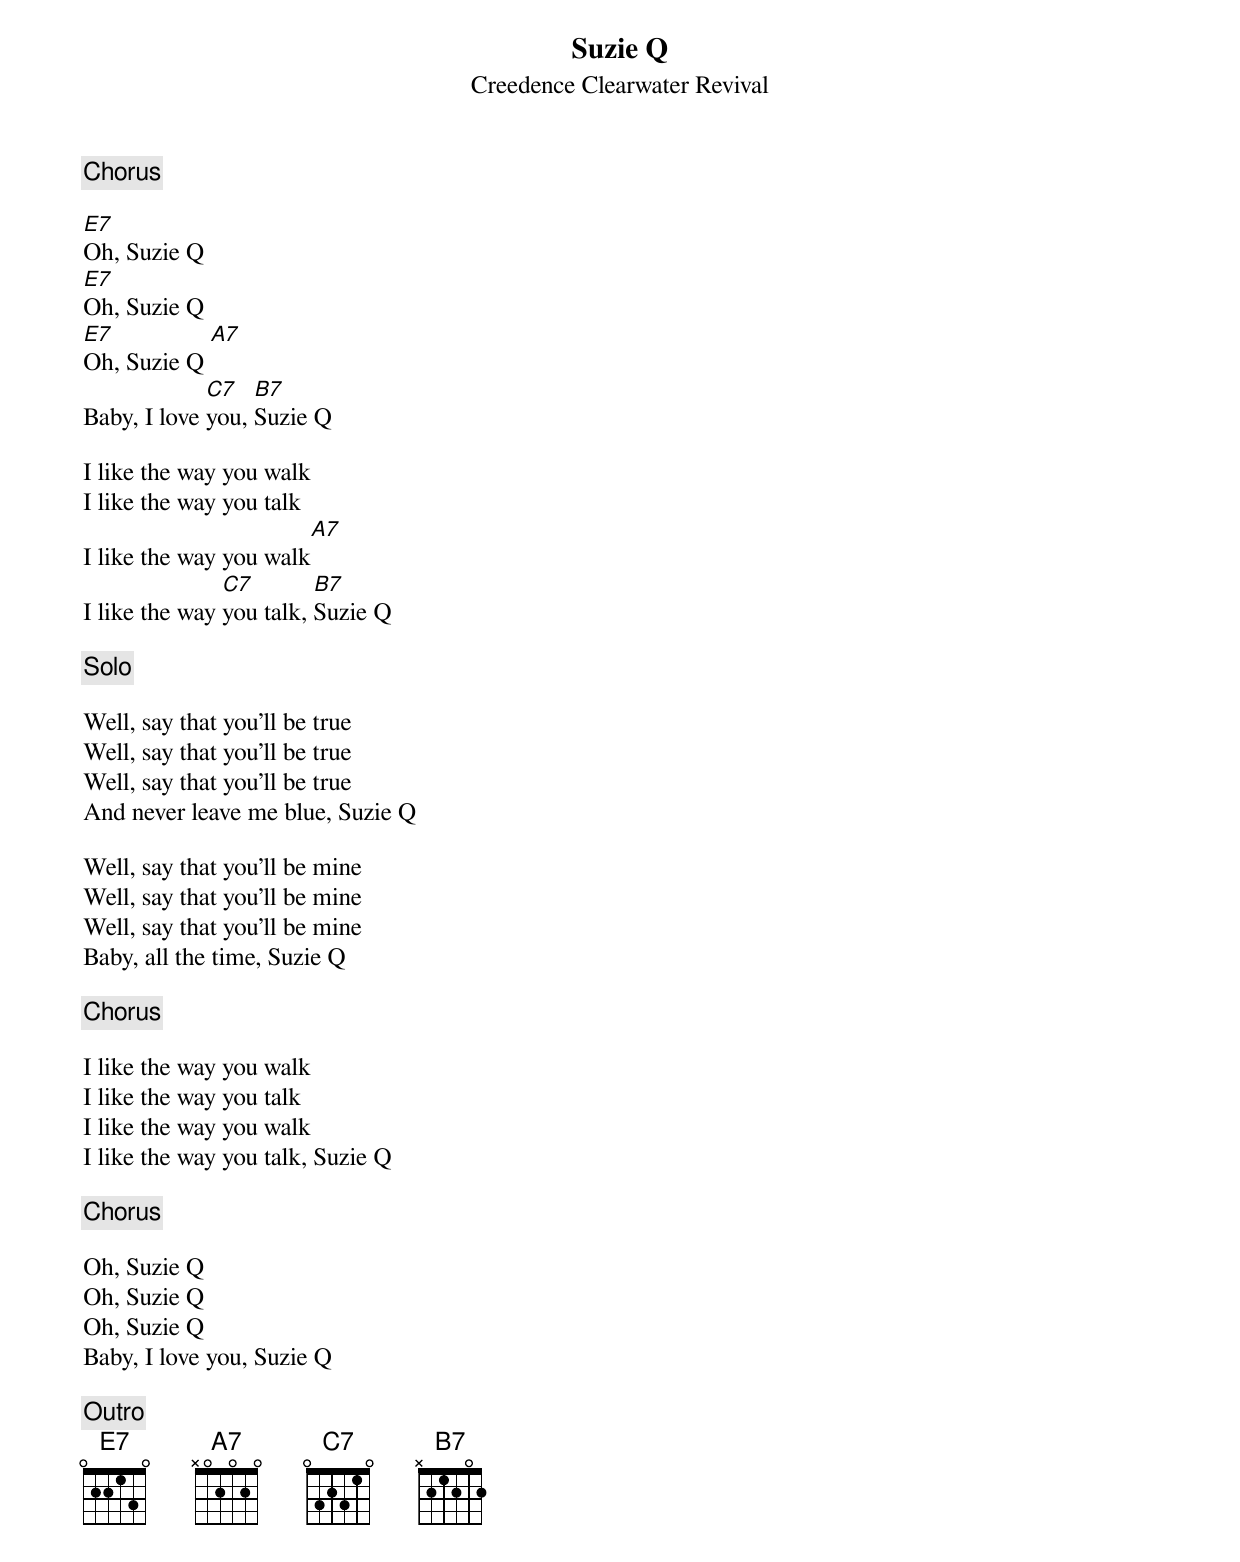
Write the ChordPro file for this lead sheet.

{title:Suzie Q}
{subtitle:Creedence Clearwater Revival}
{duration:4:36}
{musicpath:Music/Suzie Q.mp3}
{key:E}

{c:Chorus}

[E7]Oh, Suzie Q
[E7]Oh, Suzie Q
[E7]Oh, Suzie Q [A7]
Baby, I love [C7]you, [B7]Suzie Q

I like the way you walk
I like the way you talk
I like the way you walk[A7]
I like the way [C7]you talk, [B7]Suzie Q

{c:Solo}

Well, say that you'll be true
Well, say that you'll be true
Well, say that you'll be true
And never leave me blue, Suzie Q

Well, say that you'll be mine
Well, say that you'll be mine
Well, say that you'll be mine
Baby, all the time, Suzie Q

{c:Chorus}

I like the way you walk
I like the way you talk
I like the way you walk
I like the way you talk, Suzie Q

{c:Chorus}

Oh, Suzie Q
Oh, Suzie Q
Oh, Suzie Q
Baby, I love you, Suzie Q

{c:Outro}
